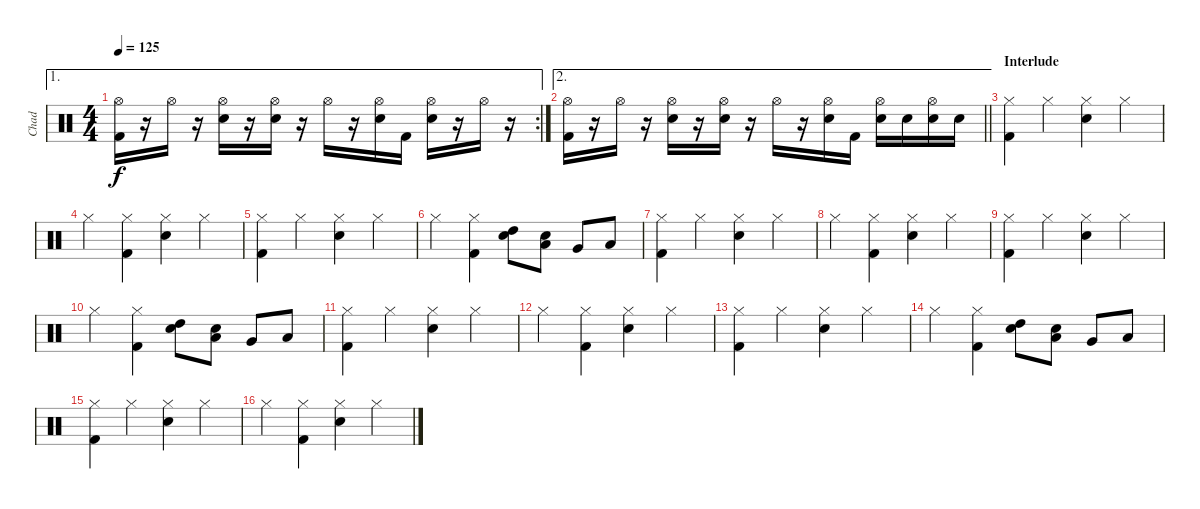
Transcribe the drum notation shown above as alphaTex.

\track ("Chad" "Chad") {instrument percussion}
\staff {score}
\articulation defaults
\ae 1
\rc 2
\ts (4 4)
\tempo 125
\clef neutral
\ks c
("Hi-Hat (open)" "Kick (hit) 2").16{dy f} r.16 "Hi-Hat (open)".16 r.16 ("Hi-Hat (open)" "Electric Snare (hit)").16 r.16 ("Hi-Hat (open)" "Electric Snare (hit)").16 r.16 "Hi-Hat (open)".16 r.16 ("Hi-Hat (open)" "Electric Snare (hit)").16 "Kick (hit) 2".16 ("Hi-Hat (open)" "Electric Snare (hit)").16 r.16 "Hi-Hat (open)".16 r.16 |
\ae 2
\barLineRight lightlight
("Hi-Hat (open)" "Kick (hit) 2").16 r.16 "Hi-Hat (open)".16 r.16 ("Hi-Hat (open)" "Electric Snare (hit)").16 r.16 ("Hi-Hat (open)" "Electric Snare (hit)").16 r.16 "Hi-Hat (open)".16 r.16 ("Hi-Hat (open)" "Electric Snare (hit)").16 "Kick (hit) 2".16 ("Hi-Hat (open)" "Electric Snare (hit)").16 "Electric Snare (hit)".16 ("Hi-Hat (open)" "Electric Snare (hit)").16 "Electric Snare (hit)".16 |
\section ("" "Interlude")
("Hi-Hat (closed)" "Kick (hit) 2").4 "Hi-Hat (closed)".4 ("Hi-Hat (closed)" "Electric Snare (hit)").4 "Hi-Hat (closed)".4 |
"Hi-Hat (closed)".4 ("Hi-Hat (closed)" "Kick (hit) 2").4 ("Hi-Hat (closed)" "Electric Snare (hit)").4 "Hi-Hat (closed)".4 |
("Hi-Hat (closed)" "Kick (hit) 2").4 "Hi-Hat (closed)".4 ("Hi-Hat (closed)" "Electric Snare (hit)").4 "Hi-Hat (closed)".4 |
"Hi-Hat (closed)".4 ("Hi-Hat (closed)" "Kick (hit) 2").4 ("Electric Snare (hit)" "High Tom (hit)").8 ("Electric Snare (hit)" "Low Tom (hit)").8 "Very Low Tom (hit)".8 "Low Floor Tom (hit)".8 |
("Hi-Hat (closed)" "Kick (hit) 2").4 "Hi-Hat (closed)".4 ("Hi-Hat (closed)" "Electric Snare (hit)").4 "Hi-Hat (closed)".4 |
"Hi-Hat (closed)".4 ("Hi-Hat (closed)" "Kick (hit) 2").4 ("Hi-Hat (closed)" "Electric Snare (hit)").4 "Hi-Hat (closed)".4 |
("Hi-Hat (closed)" "Kick (hit) 2").4 "Hi-Hat (closed)".4 ("Hi-Hat (closed)" "Electric Snare (hit)").4 "Hi-Hat (closed)".4 |
"Hi-Hat (closed)".4 ("Hi-Hat (closed)" "Kick (hit) 2").4 ("Electric Snare (hit)" "High Tom (hit)").8 ("Electric Snare (hit)" "Low Tom (hit)").8 "Very Low Tom (hit)".8 "Low Floor Tom (hit)".8 |
("Hi-Hat (closed)" "Kick (hit) 2").4 "Hi-Hat (closed)".4 ("Hi-Hat (closed)" "Electric Snare (hit)").4 "Hi-Hat (closed)".4 |
"Hi-Hat (closed)".4 ("Hi-Hat (closed)" "Kick (hit) 2").4 ("Hi-Hat (closed)" "Electric Snare (hit)").4 "Hi-Hat (closed)".4 |
("Hi-Hat (closed)" "Kick (hit) 2").4 "Hi-Hat (closed)".4 ("Hi-Hat (closed)" "Electric Snare (hit)").4 "Hi-Hat (closed)".4 |
"Hi-Hat (closed)".4 ("Hi-Hat (closed)" "Kick (hit) 2").4 ("Electric Snare (hit)" "High Tom (hit)").8 ("Electric Snare (hit)" "Low Tom (hit)").8 "Very Low Tom (hit)".8 "Low Floor Tom (hit)".8 |
("Hi-Hat (closed)" "Kick (hit) 2").4 "Hi-Hat (closed)".4 ("Hi-Hat (closed)" "Electric Snare (hit)").4 "Hi-Hat (closed)".4 |
"Hi-Hat (closed)".4 ("Hi-Hat (closed)" "Kick (hit) 2").4 ("Hi-Hat (closed)" "Electric Snare (hit)").4 "Hi-Hat (closed)".4
